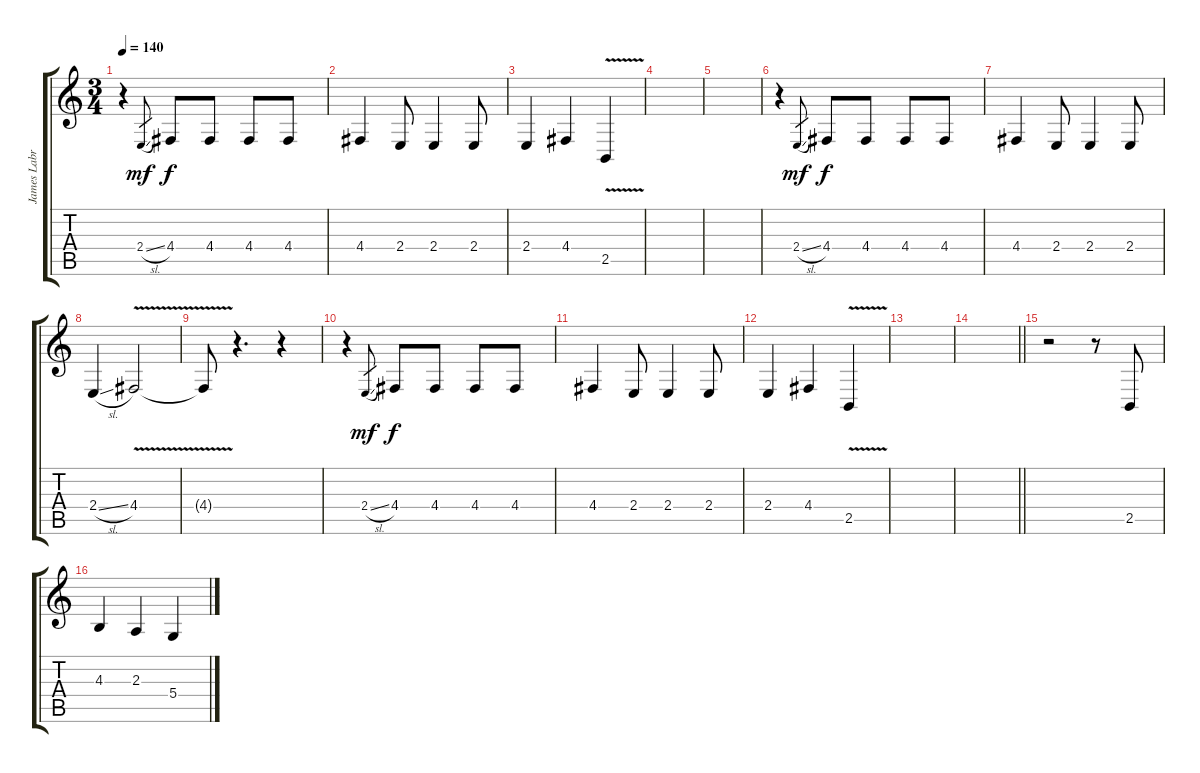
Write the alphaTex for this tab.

\track ("James Labrie" "James Labr") {instrument clarinet}
\staff {score tabs}
\tuning (E4 B3 G3 D3 A2 E2) {hide}
\ts (3 4)
\tempo 140
\clef g2
\ks c
r.4{dy f} 2.4{sl}.8{gr dy mf} 4.4.8{dy f} 4.4.8 4.4.8 4.4.8 |
4.4.4 2.4.8 2.4.4 2.4.8 |
2.4.4 4.4.4 2.5{v}.4 |
|
|
r.4 2.4{sl}.8{gr dy mf} 4.4.8{dy f} 4.4.8 4.4.8 4.4.8 |
4.4.4 2.4.8 2.4.4 2.4.8 |
2.4{sl}.4 4.4{v}.2 |
4.4{t}.8 r.4{d} r.4 |
r.4 2.4{sl}.8{gr dy mf} 4.4.8{dy f} 4.4.8 4.4.8 4.4.8 |
4.4.4 2.4.8 2.4.4 2.4.8 |
2.4.4 4.4.4 2.5{v}.4 |
|
\barLineRight lightlight
|
r.2 r.8 2.5.8 |
4.3.4 2.3.4 5.4.4
